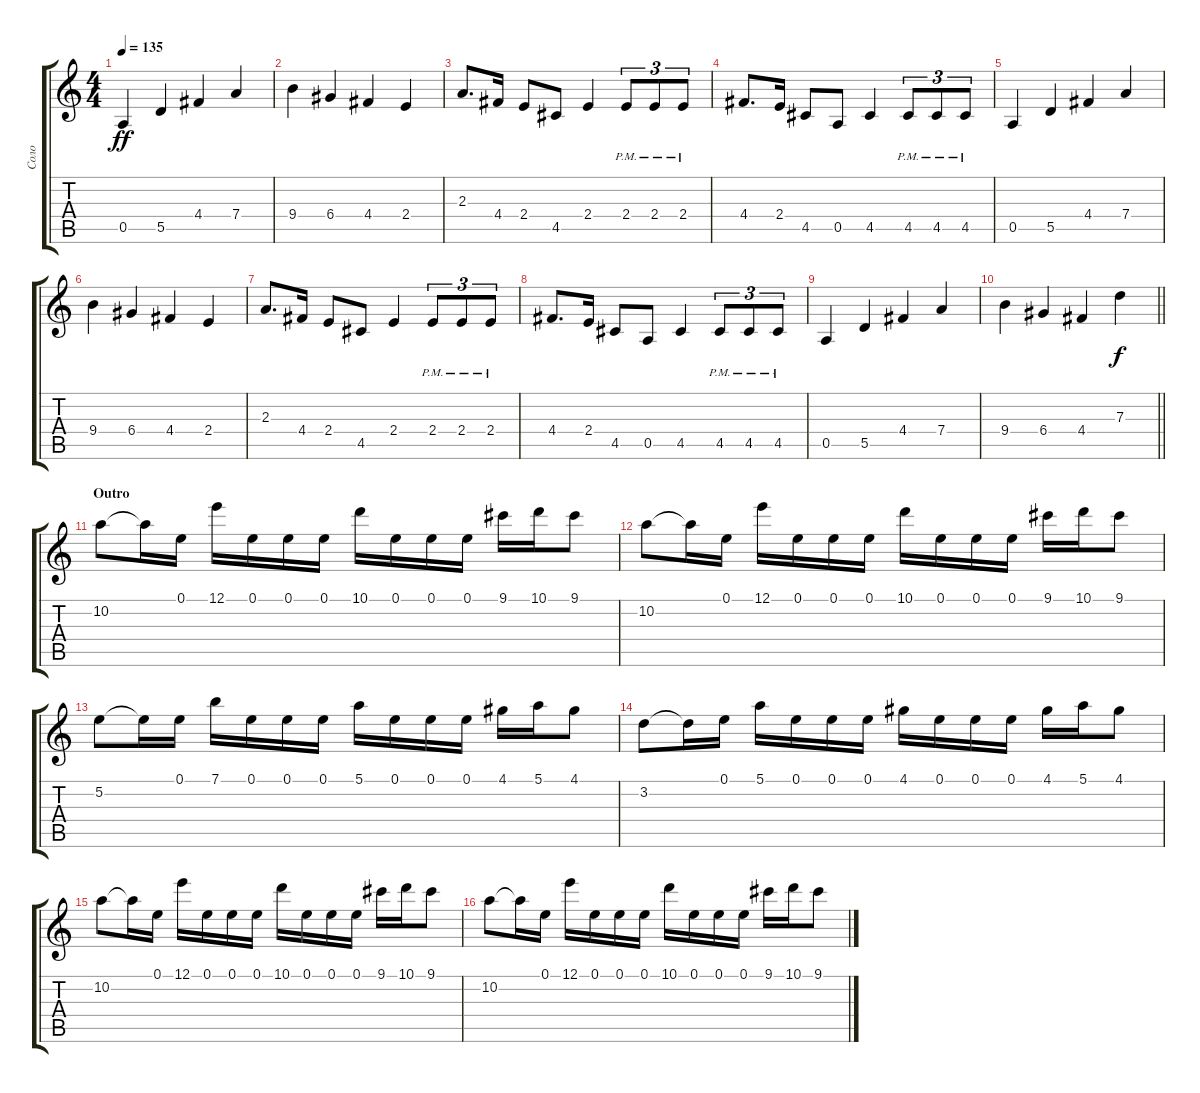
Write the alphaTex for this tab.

\track ("Соло" "Соло") {instrument overdrivenguitar}
\staff {score tabs}
\tuning (E4 B3 G3 D3 A2 E2) {hide}
\ts (4 4)
\tempo 135
\clef g2
\ks c
0.5.4{dy ff} 5.5.4 4.4.4 7.4.4 |
9.4.4 6.4.4 4.4.4 2.4.4 |
2.3.8{d} 4.4.16 2.4.8 4.5.8 2.4.4 2.4{pm}.8{tu (3 2)} 2.4{pm}.8{tu (3 2)} 2.4{pm}.8{tu (3 2)} |
4.4.8{d} 2.4.16 4.5.8 0.5.8 4.5.4 4.5{pm}.8{tu (3 2)} 4.5{pm}.8{tu (3 2)} 4.5{pm}.8{tu (3 2)} |
0.5.4 5.5.4 4.4.4 7.4.4 |
9.4.4 6.4.4 4.4.4 2.4.4 |
2.3.8{d} 4.4.16 2.4.8 4.5.8 2.4.4 2.4{pm}.8{tu (3 2)} 2.4{pm}.8{tu (3 2)} 2.4{pm}.8{tu (3 2)} |
4.4.8{d} 2.4.16 4.5.8 0.5.8 4.5.4 4.5{pm}.8{tu (3 2)} 4.5{pm}.8{tu (3 2)} 4.5{pm}.8{tu (3 2)} |
0.5.4 5.5.4 4.4.4 7.4.4 |
\barLineRight lightlight
9.4.4 6.4.4 4.4.4 7.3.4{dy f} |
\section ("" "Outro")
10.2.8 10.2{t}.16 0.1.16 12.1.16 0.1.16 0.1.16 0.1.16 10.1.16 0.1.16 0.1.16 0.1.16 9.1.16 10.1.16 9.1.8 |
10.2.8 10.2{t}.16 0.1.16 12.1.16 0.1.16 0.1.16 0.1.16 10.1.16 0.1.16 0.1.16 0.1.16 9.1.16 10.1.16 9.1.8 |
5.2.8 5.2{t}.16 0.1.16 7.1.16 0.1.16 0.1.16 0.1.16 5.1.16 0.1.16 0.1.16 0.1.16 4.1.16 5.1.16 4.1.8 |
3.2.8 3.2{t}.16 0.1.16 5.1.16 0.1.16 0.1.16 0.1.16 4.1.16 0.1.16 0.1.16 0.1.16 4.1.16 5.1.16 4.1.8 |
10.2.8 10.2{t}.16 0.1.16 12.1.16 0.1.16 0.1.16 0.1.16 10.1.16 0.1.16 0.1.16 0.1.16 9.1.16 10.1.16 9.1.8 |
10.2.8 10.2{t}.16 0.1.16 12.1.16 0.1.16 0.1.16 0.1.16 10.1.16 0.1.16 0.1.16 0.1.16 9.1.16 10.1.16 9.1.8
